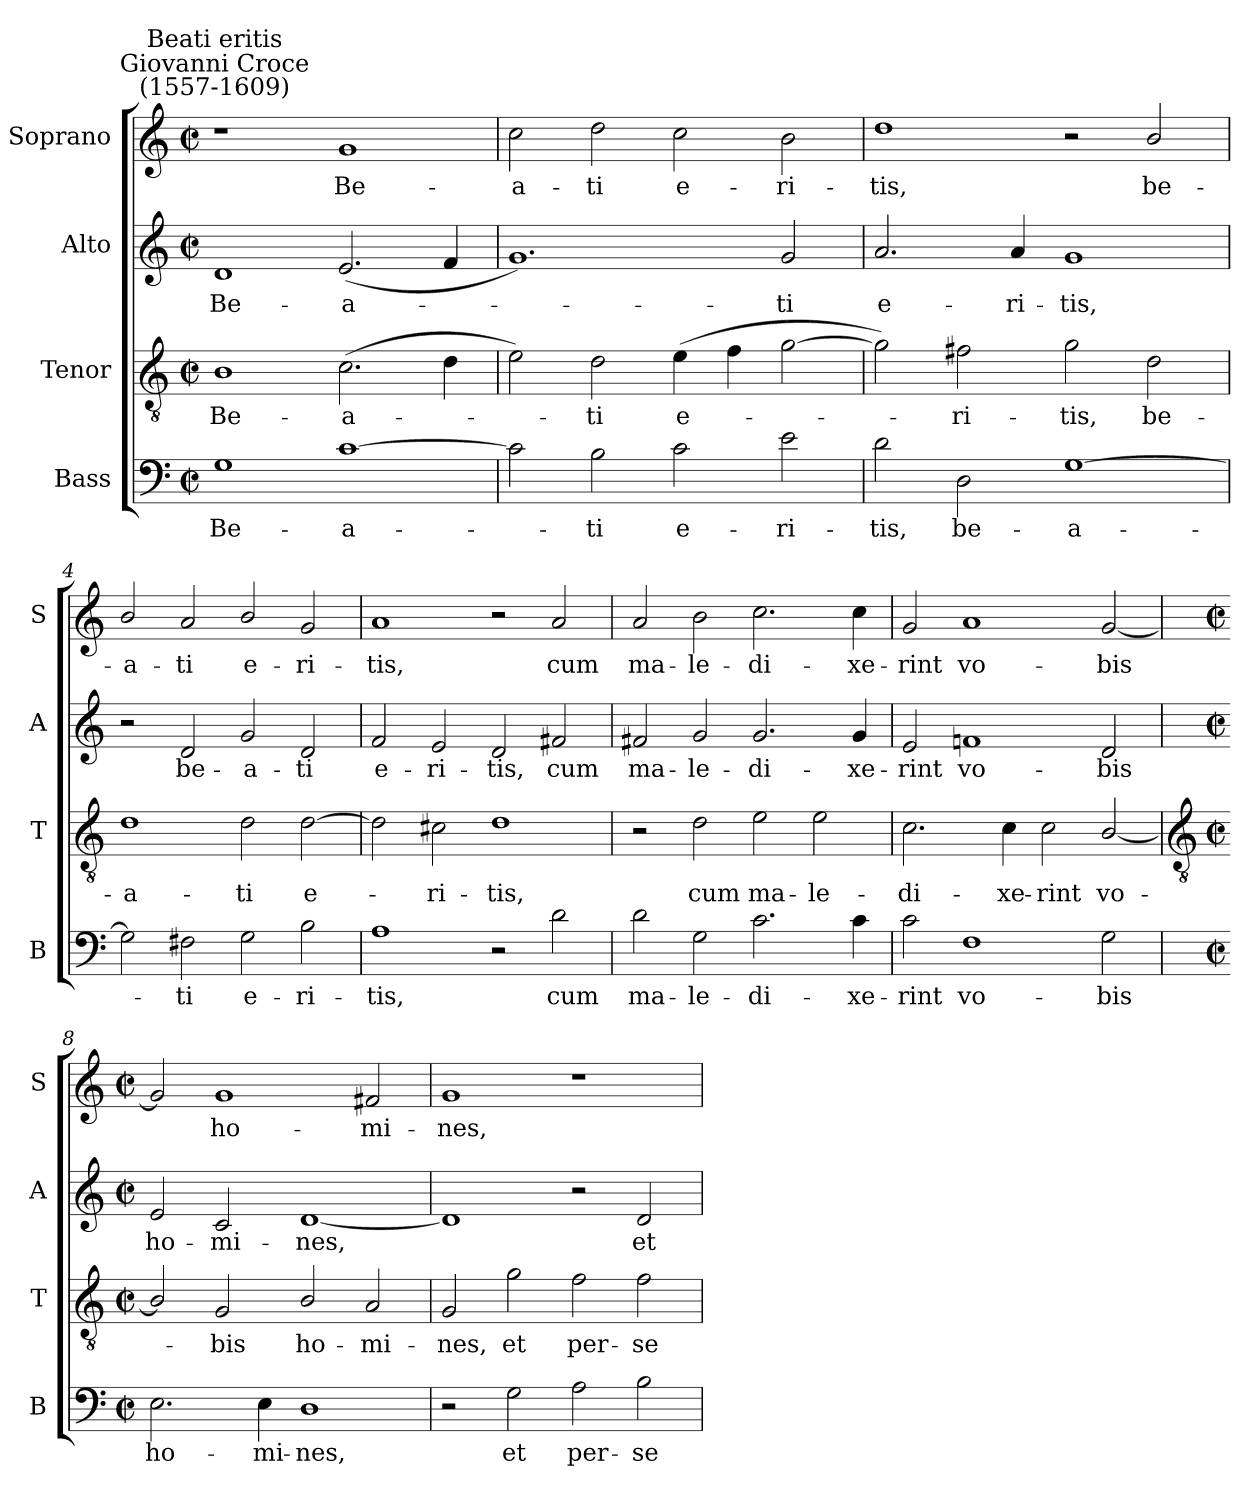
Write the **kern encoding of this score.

**kern	**text	**kern	**text	**kern	**text	**kern	**text
*part4	*part4	*part3	*part3	*part2	*part2	*part1	*part1
*staff4	*staff4	*staff3	*staff3	*staff2	*staff2	*staff1	*staff1
*I"Bass	*	*I"Tenor	*	*I"Alto	*	*I"Soprano	*
*I'B	*	*I'T	*	*I'A	*	*I'S	*
*clefF4	*	*clefGv2	*	*clefG2	*	*clefG2	*
*k[]	*	*k[]	*	*k[]	*	*k[]	*
*C:	*	*C:	*	*C:	*	*C:	*
*M4/2	*	*M4/2	*	*M4/2	*	*M4/2	*
*met(c|)	*	*met(c|)	*	*met(c|)	*	*met(c|)	*
=1	=1	=1	=1	=1	=1	=1	=1
!	!	!	!	!	!	!LO:TX:a:cj:t=Giovanni Croce\n(1557-1609)	!
!	!	!	!	!	!	!LO:TX:a:cj:t=Beati eritis	!
!	!LO:LY:b	!	!LO:LY:b	!	!LO:LY:b	!	!
1G	Be-	1B	Be-	1d	Be-	1r	.
!	!LO:LY:b	!	!LO:LY:b	!	!LO:LY:b	!	!LO:LY:b
[1c	-a-	(>2.c	-a-	(<2.e	-a-	1g	Be-
.	.	4d	.	4f	.	.	.
=2	=2	=2	=2	=2	=2	=2	=2
!	!	!	!	!	!	!	!LO:LY:b
2c]	.	2e)	.	1.g)	.	2cc	-a-
!	!LO:LY:b	!	!LO:LY:b	!	!	!	!LO:LY:b
2B	ti	2d	ti	.	.	2dd	-ti
!	!LO:LY:b	!	!LO:LY:b	!	!	!	!LO:LY:b
2c	e-	(>4e	e-	.	.	2cc	e-
.	.	4f	.	.	.	.	.
!	!LO:LY:b	!	!	!	!LO:LY:b	!	!LO:LY:b
2e	-ri-	[2g	.	2g	ti	2b	-ri-
=3	=3	=3	=3	=3	=3	=3	=3
!	!LO:LY:b	!	!	!	!LO:LY:b	!	!LO:LY:b
2d	-tis,	2g])	.	2.a	e-	1dd	-tis,
!	!LO:LY:b	!	!LO:LY:b	!	!	!	!
2D	be-	2f#X	ri-	.	.	.	.
!	!	!	!	!	!LO:LY:b	!	!
.	.	.	.	4a	-ri-	.	.
!	!LO:LY:b	!	!LO:LY:b	!	!LO:LY:b	!	!
[1G	-a-	2g	-tis,	1g	-tis,	2r	.
!	!	!	!LO:LY:b	!	!	!	!LO:LY:b
.	.	2d	be-	.	.	2b/	be-
=4	=4	=4	=4	=4	=4	=4	=4
!	!	!	!LO:LY:b	!	!	!	!LO:LY:b
2G]	.	1d	-a-	2r	.	2b/	-a-
!	!LO:LY:b	!	!	!	!LO:LY:b	!	!LO:LY:b
2F#X	ti	.	.	2d	be-	2a	-ti
!	!LO:LY:b	!	!LO:LY:b	!	!LO:LY:b	!	!LO:LY:b
2G	e-	2d	-ti	2g	-a-	2b/	e-
!	!LO:LY:b	!	!LO:LY:b	!	!LO:LY:b	!	!LO:LY:b
2B	-ri-	[2d	e-	2d	-ti	2g	-ri-
=5	=5	=5	=5	=5	=5	=5	=5
!	!LO:LY:b	!	!	!	!LO:LY:b	!	!LO:LY:b
1A	-tis,	2d]	.	2f	e-	1a	-tis,
!	!	!	!LO:LY:b	!	!LO:LY:b	!	!
.	.	2c#X	ri-	2e	-ri-	.	.
!	!	!	!LO:LY:b	!	!LO:LY:b	!	!
2r	.	1d	-tis,	2d	-tis,	2r	.
!	!LO:LY:b	!	!	!	!LO:LY:b	!	!LO:LY:b
2d	cum	.	.	2f#X	cum	2a	cum
=6	=6	=6	=6	=6	=6	=6	=6
!	!LO:LY:b	!	!	!	!LO:LY:b	!	!LO:LY:b
2d	ma-	2r	.	2f#X	ma-	2a	ma-
!	!LO:LY:b	!	!LO:LY:b	!	!LO:LY:b	!	!LO:LY:b
2G	-le-	2d	cum	2g	-le-	2b	-le-
!	!LO:LY:b	!	!LO:LY:b	!	!LO:LY:b	!	!LO:LY:b
2.c	-di-	2e	ma-	2.g	-di-	2.cc	-di-
!	!	!	!LO:LY:b	!	!	!	!
.	.	2e	-le-	.	.	.	.
!	!LO:LY:b	!	!	!	!LO:LY:b	!	!LO:LY:b
4c	-xe-	.	.	4g	-xe-	4cc	-xe-
=7	=7	=7	=7	=7	=7	=7	=7
!	!LO:LY:b	!	!LO:LY:b	!	!LO:LY:b	!	!LO:LY:b
2c	-rint	2.c	-di-	2e	-rint	2g	-rint
!	!LO:LY:b	!	!	!	!LO:LY:b	!	!LO:LY:b
1F	vo-	.	.	1fn	vo-	1a	vo-
!	!	!	!LO:LY:b	!	!	!	!
.	.	4c	-xe-	.	.	.	.
!	!	!	!LO:LY:b	!	!	!	!
.	.	2c	-rint	.	.	.	.
!	!LO:LY:b	!	!LO:LY:b	!	!LO:LY:b	!	!LO:LY:b
2G	-bis	[2B/	vo-	2d	-bis	[2g	-bis
!!LO:LB:g=z
=8	=8	=8	=8	=8	=8	=8	=8
*	*	*clefGv2	*	*	*	*	*
*M4/2	*	*M4/2	*	*M4/2	*	*M4/2	*
*met(c|)	*	*met(c|)	*	*met(c|)	*	*met(c|)	*
!	!LO:LY:b	!	!	!	!LO:LY:b	!	!
2.E	ho-	2B/]	.	2e	ho-	2g]	.
!	!	!	!LO:LY:b	!	!LO:LY:b	!	!LO:LY:b
.	.	2G	bis	2c	-mi-	1g	ho-
!	!LO:LY:b	!	!	!	!	!	!
4E	-mi-	.	.	.	.	.	.
!	!LO:LY:b	!	!LO:LY:b	!	!LO:LY:b	!	!
1D	-nes,	2B/	ho-	[1d	-nes,	.	.
!	!	!	!LO:LY:b	!	!	!	!LO:LY:b
.	.	2A	-mi-	.	.	2f#X	-mi-
=9	=9	=9	=9	=9	=9	=9	=9
!	!	!	!LO:LY:b	!	!	!	!LO:LY:b
2r	.	2G	-nes,	1d]	.	1g	-nes,
!	!LO:LY:b	!	!LO:LY:b	!	!	!	!
2G	et	2g	et	.	.	.	.
!	!LO:LY:b	!	!LO:LY:b	!	!	!	!
2A	per-	2f	per-	2r	.	1r	.
!	!LO:LY:b	!	!LO:LY:b	!	!LO:LY:b	!	!
2B	-se-	2f	-se-	2d	et	.	.
=	=	=	=	=	=	=	=
*-	*-	*-	*-	*-	*-	*-	*-
